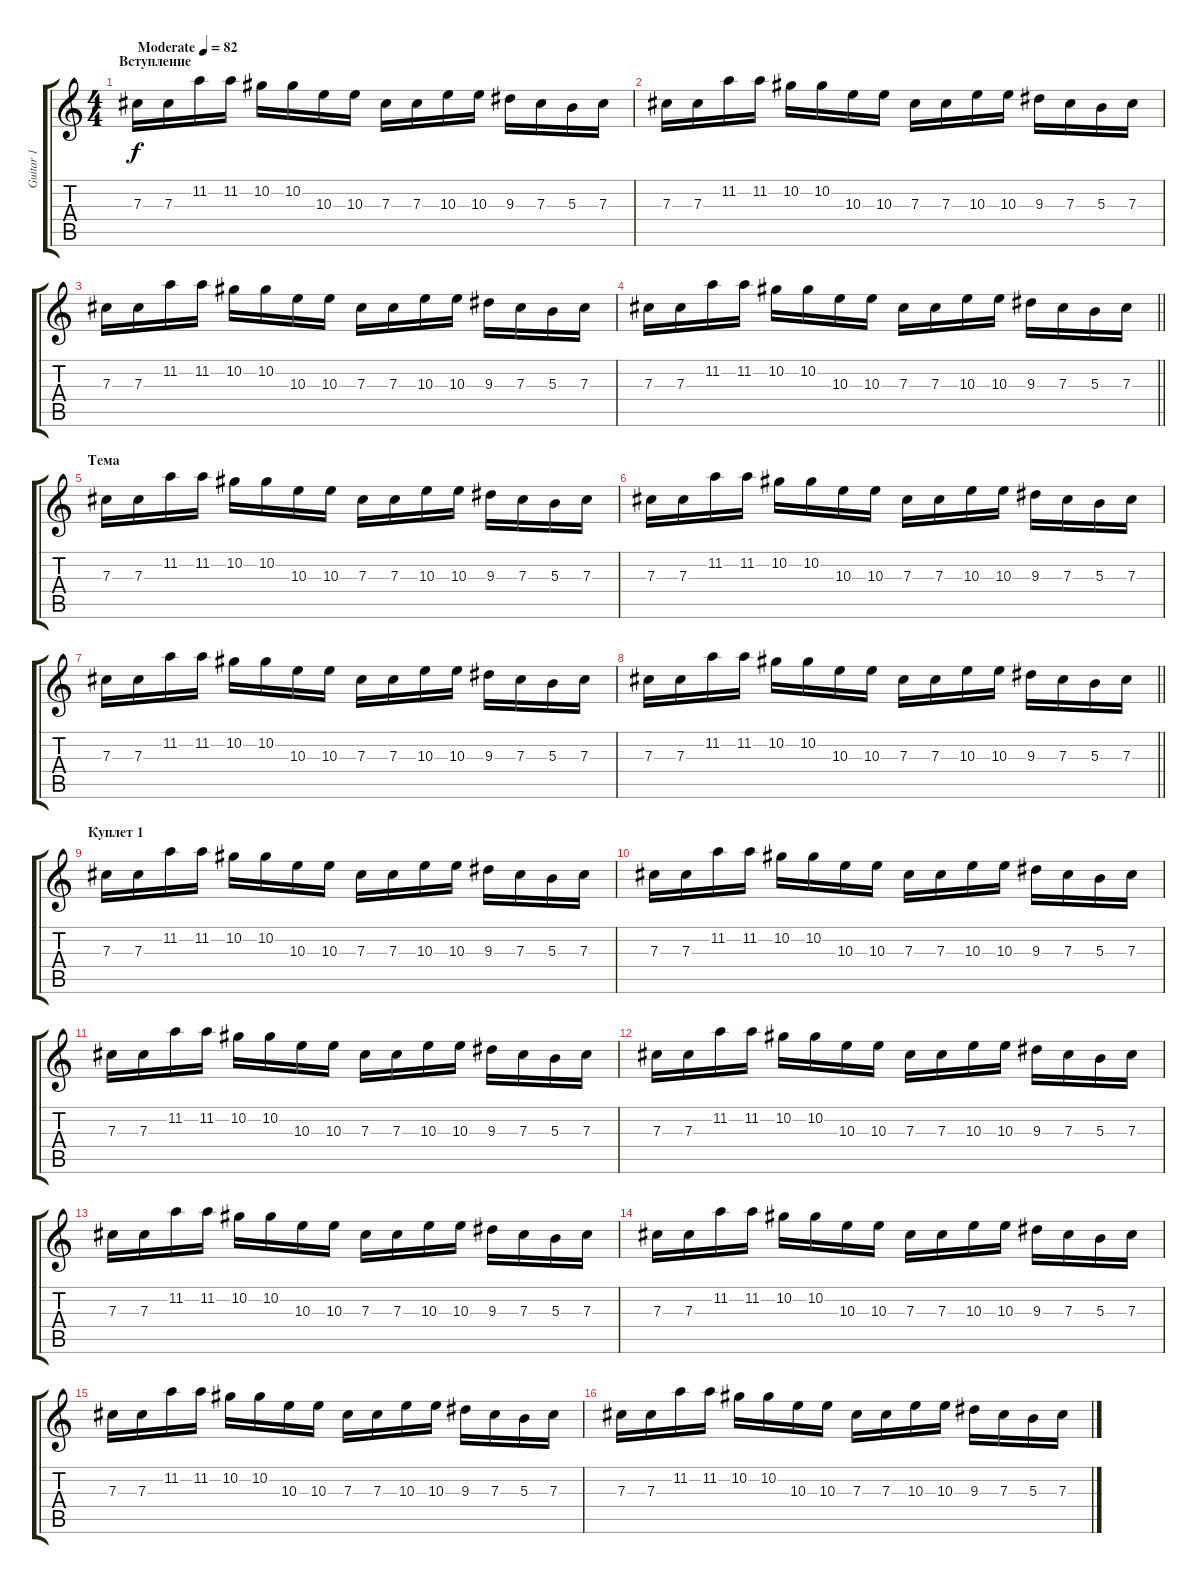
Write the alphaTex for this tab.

\track ("Guitar 1" "Guitar 1") {instrument electricguitarclean}
\staff {score tabs}
\tuning (Eb4 Bb3 Gb3 Db3 Ab2 Db2) {hide}
\ts (4 4)
\section ("" "Вступление")
\tempo (82 "Moderate")
\clef g2
\ks c
7.3.16{dy f instrument electricguitarclean} 7.3.16 11.2.16 11.2.16 10.2.16 10.2.16 10.3.16 10.3.16 7.3.16 7.3.16 10.3.16 10.3.16 9.3.16 7.3.16 5.3.16 7.3.16 |
7.3.16 7.3.16 11.2.16 11.2.16 10.2.16 10.2.16 10.3.16 10.3.16 7.3.16 7.3.16 10.3.16 10.3.16 9.3.16 7.3.16 5.3.16 7.3.16 |
7.3.16 7.3.16 11.2.16 11.2.16 10.2.16 10.2.16 10.3.16 10.3.16 7.3.16 7.3.16 10.3.16 10.3.16 9.3.16 7.3.16 5.3.16 7.3.16 |
\barLineRight lightlight
7.3.16 7.3.16 11.2.16 11.2.16 10.2.16 10.2.16 10.3.16 10.3.16 7.3.16 7.3.16 10.3.16 10.3.16 9.3.16 7.3.16 5.3.16 7.3.16 |
\section ("" "Тема")
7.3.16 7.3.16 11.2.16 11.2.16 10.2.16 10.2.16 10.3.16 10.3.16 7.3.16 7.3.16 10.3.16 10.3.16 9.3.16 7.3.16 5.3.16 7.3.16 |
7.3.16 7.3.16 11.2.16 11.2.16 10.2.16 10.2.16 10.3.16 10.3.16 7.3.16 7.3.16 10.3.16 10.3.16 9.3.16 7.3.16 5.3.16 7.3.16 |
7.3.16 7.3.16 11.2.16 11.2.16 10.2.16 10.2.16 10.3.16 10.3.16 7.3.16 7.3.16 10.3.16 10.3.16 9.3.16 7.3.16 5.3.16 7.3.16 |
\barLineRight lightlight
7.3.16 7.3.16 11.2.16 11.2.16 10.2.16 10.2.16 10.3.16 10.3.16 7.3.16 7.3.16 10.3.16 10.3.16 9.3.16 7.3.16 5.3.16 7.3.16 |
\section ("" "Куплет 1")
7.3.16 7.3.16 11.2.16 11.2.16 10.2.16 10.2.16 10.3.16 10.3.16 7.3.16 7.3.16 10.3.16 10.3.16 9.3.16 7.3.16 5.3.16 7.3.16 |
7.3.16 7.3.16 11.2.16 11.2.16 10.2.16 10.2.16 10.3.16 10.3.16 7.3.16 7.3.16 10.3.16 10.3.16 9.3.16 7.3.16 5.3.16 7.3.16 |
7.3.16 7.3.16 11.2.16 11.2.16 10.2.16 10.2.16 10.3.16 10.3.16 7.3.16 7.3.16 10.3.16 10.3.16 9.3.16 7.3.16 5.3.16 7.3.16 |
7.3.16 7.3.16 11.2.16 11.2.16 10.2.16 10.2.16 10.3.16 10.3.16 7.3.16 7.3.16 10.3.16 10.3.16 9.3.16 7.3.16 5.3.16 7.3.16 |
7.3.16 7.3.16 11.2.16 11.2.16 10.2.16 10.2.16 10.3.16 10.3.16 7.3.16 7.3.16 10.3.16 10.3.16 9.3.16 7.3.16 5.3.16 7.3.16 |
7.3.16 7.3.16 11.2.16 11.2.16 10.2.16 10.2.16 10.3.16 10.3.16 7.3.16 7.3.16 10.3.16 10.3.16 9.3.16 7.3.16 5.3.16 7.3.16 |
7.3.16 7.3.16 11.2.16 11.2.16 10.2.16 10.2.16 10.3.16 10.3.16 7.3.16 7.3.16 10.3.16 10.3.16 9.3.16 7.3.16 5.3.16 7.3.16 |
7.3.16 7.3.16 11.2.16 11.2.16 10.2.16 10.2.16 10.3.16 10.3.16 7.3.16 7.3.16 10.3.16 10.3.16 9.3.16 7.3.16 5.3.16 7.3.16
